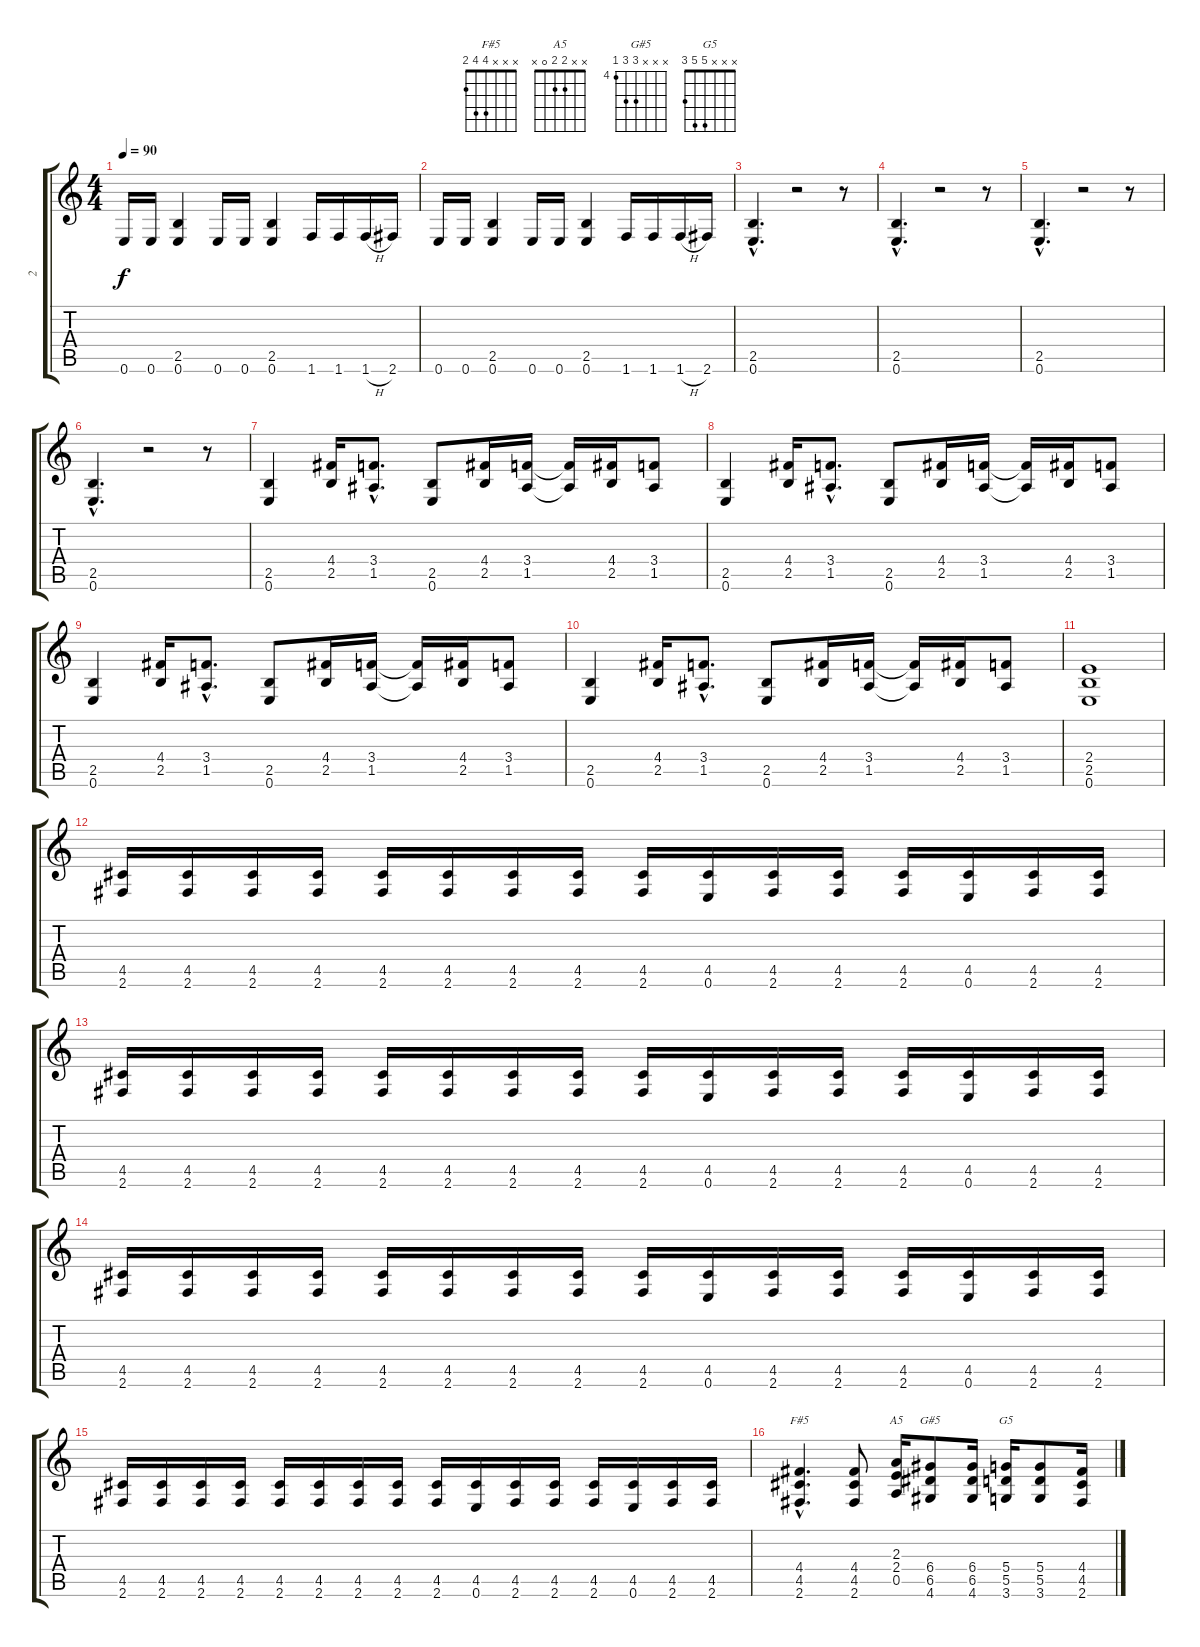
\track ("2" "2") {instrument distortionguitar}
\staff {score tabs}
\tuning (E4 B3 G3 D3 A2 E2) {hide}
\chord ("F#5" x x x 4 4 2)
\chord ("A5" x x 2 2 0 x)
\chord ("G#5" x x x 6 6 4) {firstfret 4}
\chord ("G5" x x x 5 5 3)
\ts (4 4)
\tempo 90
\clef g2
\ks c
0.6.16{dy f} 0.6.16 (2.5 0.6).4 0.6.16 0.6.16 (2.5 0.6).4 1.6.16 1.6.16 1.6{h}.16 2.6.16 |
0.6.16 0.6.16 (2.5 0.6).4 0.6.16 0.6.16 (2.5 0.6).4 1.6.16 1.6.16 1.6{h}.16 2.6.16 |
(2.5{hac} 0.6{hac}).4{d} r.2 r.8 |
(2.5{hac} 0.6{hac}).4{d} r.2 r.8 |
(2.5{hac} 0.6{hac}).4{d} r.2 r.8 |
(2.5{hac} 0.6{hac}).4{d} r.2 r.8 |
(2.5 0.6).4 (4.4 2.5).16 (3.4{hac} 1.5{hac}).8{d} (2.5 0.6).8 (4.4 2.5).16 (3.4 1.5).16 (3.4{t} 1.5{t}).16 (4.4 2.5).16 (3.4 1.5).8 |
(2.5 0.6).4 (4.4 2.5).16 (3.4{hac} 1.5{hac}).8{d} (2.5 0.6).8 (4.4 2.5).16 (3.4 1.5).16 (3.4{t} 1.5{t}).16 (4.4 2.5).16 (3.4 1.5).8 |
(2.5 0.6).4 (4.4 2.5).16 (3.4{hac} 1.5{hac}).8{d} (2.5 0.6).8 (4.4 2.5).16 (3.4 1.5).16 (3.4{t} 1.5{t}).16 (4.4 2.5).16 (3.4 1.5).8 |
(2.5 0.6).4 (4.4 2.5).16 (3.4{hac} 1.5{hac}).8{d} (2.5 0.6).8 (4.4 2.5).16 (3.4 1.5).16 (3.4{t} 1.5{t}).16 (4.4 2.5).16 (3.4 1.5).8 |
(2.4 2.5 0.6).1 |
(4.5 2.6).16 (4.5 2.6).16 (4.5 2.6).16 (4.5 2.6).16 (4.5 2.6).16 (4.5 2.6).16 (4.5 2.6).16 (4.5 2.6).16 (4.5 2.6).16 (4.5 0.6).16 (4.5 2.6).16 (4.5 2.6).16 (4.5 2.6).16 (4.5 0.6).16 (4.5 2.6).16 (4.5 2.6).16 |
(4.5 2.6).16 (4.5 2.6).16 (4.5 2.6).16 (4.5 2.6).16 (4.5 2.6).16 (4.5 2.6).16 (4.5 2.6).16 (4.5 2.6).16 (4.5 2.6).16 (4.5 0.6).16 (4.5 2.6).16 (4.5 2.6).16 (4.5 2.6).16 (4.5 0.6).16 (4.5 2.6).16 (4.5 2.6).16 |
(4.5 2.6).16 (4.5 2.6).16 (4.5 2.6).16 (4.5 2.6).16 (4.5 2.6).16 (4.5 2.6).16 (4.5 2.6).16 (4.5 2.6).16 (4.5 2.6).16 (4.5 0.6).16 (4.5 2.6).16 (4.5 2.6).16 (4.5 2.6).16 (4.5 0.6).16 (4.5 2.6).16 (4.5 2.6).16 |
(4.5 2.6).16 (4.5 2.6).16 (4.5 2.6).16 (4.5 2.6).16 (4.5 2.6).16 (4.5 2.6).16 (4.5 2.6).16 (4.5 2.6).16 (4.5 2.6).16 (4.5 0.6).16 (4.5 2.6).16 (4.5 2.6).16 (4.5 2.6).16 (4.5 0.6).16 (4.5 2.6).16 (4.5 2.6).16 |
(4.4{hac} 4.5{hac} 2.6{hac}).4{d ch "F#5"} (4.4 4.5 2.6).8 (2.3 2.4 0.5).16{ch "A5"} (6.4 6.5 4.6).8{ch "G#5"} (6.4 6.5 4.6).16 (5.4 5.5 3.6).16{ch "G5"} (5.4 5.5 3.6).8 (4.4 4.5 2.6).16
